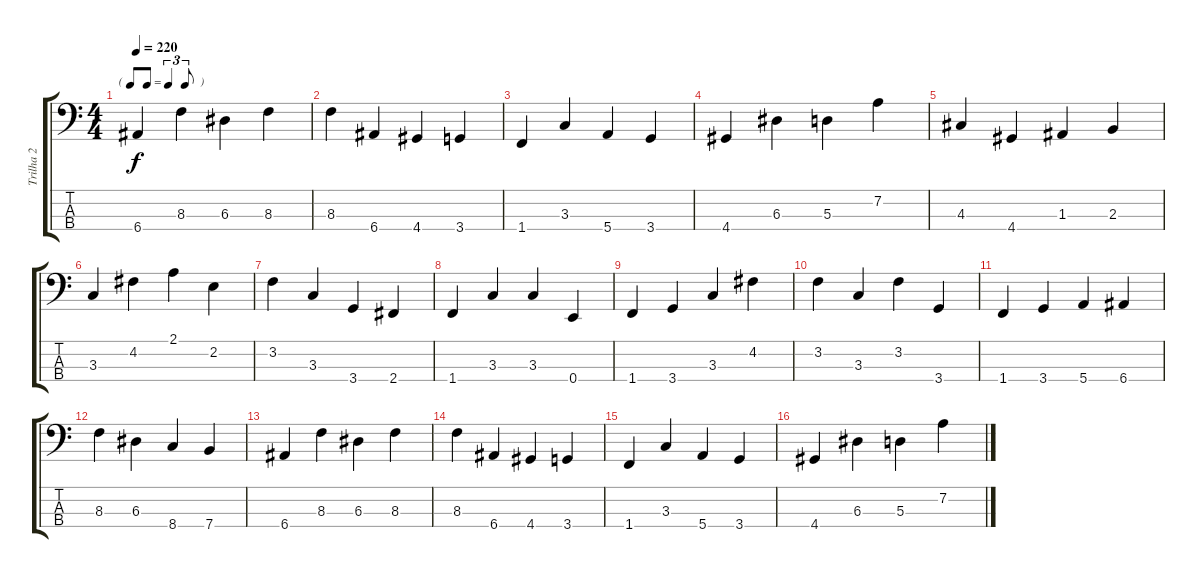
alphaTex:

\track ("Trilha 2" "Trilha 2") {instrument acousticbass}
\staff {score tabs}
\tuning (G2 D2 A1 E1) {hide}
\ts (4 4)
\tf triplet8th
\tempo 220
\clef f4
\ks c
6.4.4{dy f} 8.3.4 6.3.4 8.3.4 |
8.3.4 6.4.4 4.4.4 3.4.4 |
1.4.4 3.3.4 5.4.4 3.4.4 |
4.4.4 6.3.4 5.3.4 7.2.4 |
4.3.4 4.4.4 1.3.4 2.3.4 |
3.3.4 4.2.4 2.1.4 2.2.4 |
3.2.4 3.3.4 3.4.4 2.4.4 |
1.4.4 3.3.4 3.3.4 0.4.4 |
1.4.4 3.4.4 3.3.4 4.2.4 |
3.2.4 3.3.4 3.2.4 3.4.4 |
1.4.4 3.4.4 5.4.4 6.4.4 |
8.3.4 6.3.4 8.4.4 7.4.4 |
6.4.4 8.3.4 6.3.4 8.3.4 |
8.3.4 6.4.4 4.4.4 3.4.4 |
1.4.4 3.3.4 5.4.4 3.4.4 |
4.4.4 6.3.4 5.3.4 7.2.4
